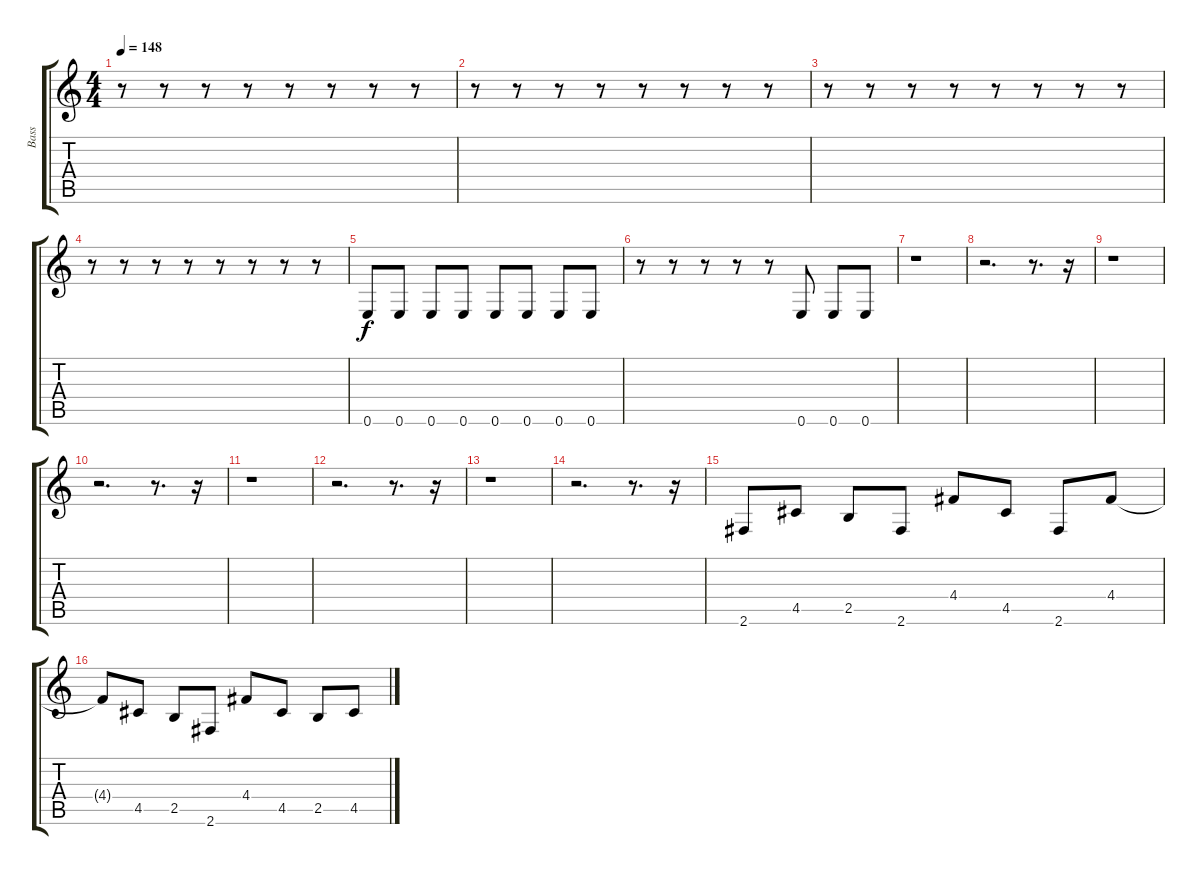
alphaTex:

\track ("Bass" "Bass") {instrument electricbassfinger}
\staff {score tabs}
\tuning (E4 B3 G3 D3 A2 E2) {hide}
\ts (4 4)
\tempo 148
\clef g2
\ks c
r.8{dy f} r.8 r.8 r.8 r.8 r.8 r.8 r.8 |
r.8 r.8 r.8 r.8 r.8 r.8 r.8 r.8 |
r.8 r.8 r.8 r.8 r.8 r.8 r.8 r.8 |
r.8 r.8 r.8 r.8 r.8 r.8 r.8 r.8 |
0.6.8 0.6.8 0.6.8 0.6.8 0.6.8 0.6.8 0.6.8 0.6.8 |
r.8 r.8 r.8 r.8 r.8 0.6.8 0.6.8 0.6.8 |
r.1 |
r.2{d} r.8{d} r.16 |
r.1 |
r.2{d} r.8{d} r.16 |
r.1 |
r.2{d} r.8{d} r.16 |
r.1 |
r.2{d} r.8{d} r.16 |
2.6.8 4.5.8 2.5.8 2.6.8 4.4.8 4.5.8 2.6.8 4.4.8 |
4.4{t}.8 4.5.8 2.5.8 2.6.8 4.4.8 4.5.8 2.5.8 4.5.8
